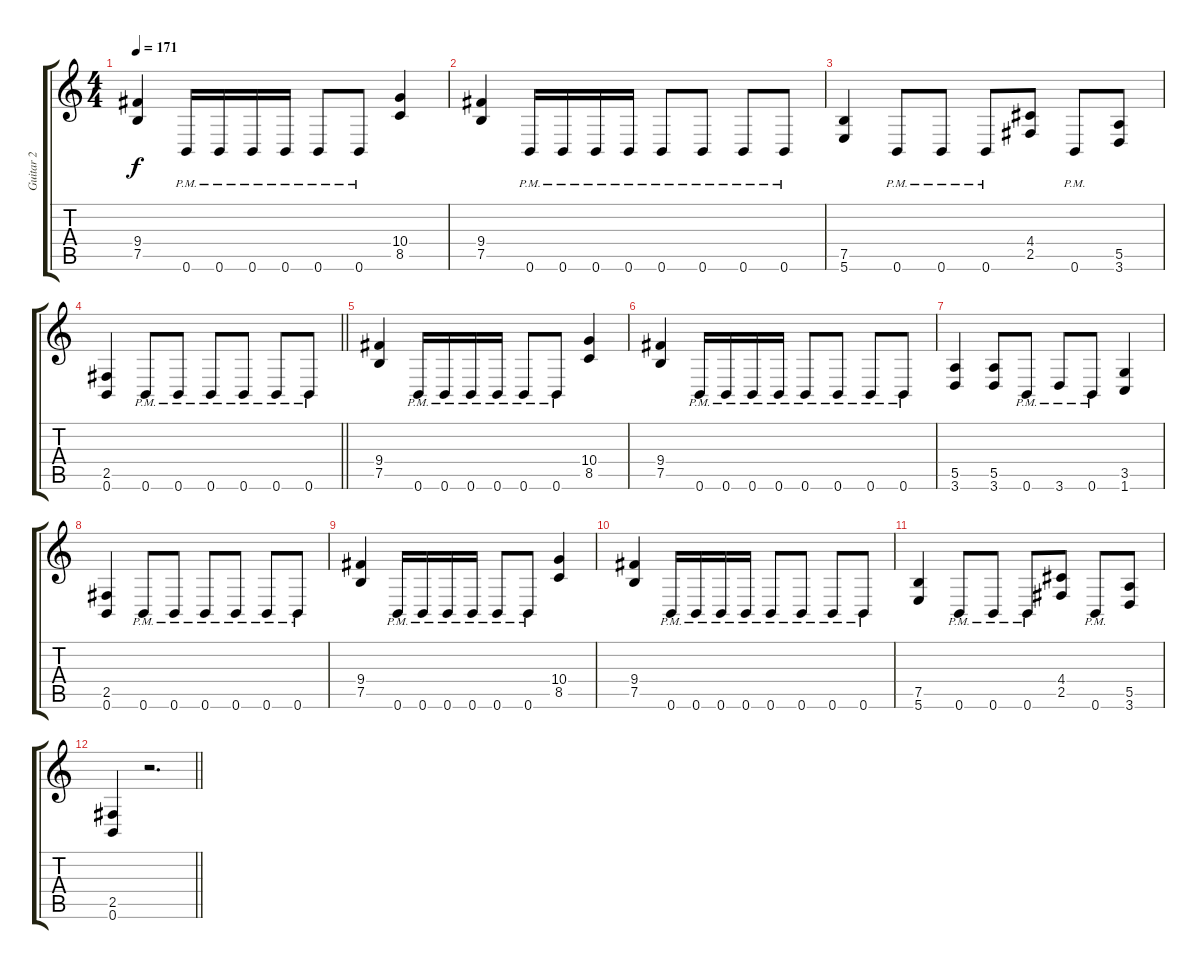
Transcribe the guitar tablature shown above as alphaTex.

\track ("Guitar 2" "Guitar 2") {instrument distortionguitar}
\staff {score tabs}
\tuning (B3 Gb3 D3 A2 E2 B1) {hide}
\ts (4 4)
\tempo 171
\clef g2
\ks c
(9.4 7.5).4{dy f} 0.6{pm}.16 0.6{pm}.16 0.6{pm}.16 0.6{pm}.16 0.6{pm}.8 0.6{pm}.8 (10.4 8.5).4 |
(9.4 7.5).4 0.6{pm}.16 0.6{pm}.16 0.6{pm}.16 0.6{pm}.16 0.6{pm}.8 0.6{pm}.8 0.6{pm}.8 0.6{pm}.8 |
(7.5 5.6).4 0.6{pm}.8 0.6{pm}.8 0.6{pm}.8 (4.4 2.5).8 0.6{pm}.8 (5.5 3.6).8 |
\barLineRight lightlight
(2.5 0.6).4 0.6{pm}.8 0.6{pm}.8 0.6{pm}.8 0.6{pm}.8 0.6{pm}.8 0.6{pm}.8 |
(9.4 7.5).4 0.6{pm}.16 0.6{pm}.16 0.6{pm}.16 0.6{pm}.16 0.6{pm}.8 0.6{pm}.8 (10.4 8.5).4 |
(9.4 7.5).4 0.6{pm}.16 0.6{pm}.16 0.6{pm}.16 0.6{pm}.16 0.6{pm}.8 0.6{pm}.8 0.6{pm}.8 0.6{pm}.8 |
(5.5 3.6).4 (5.5 3.6).8 0.6{pm}.8 3.6{pm}.8 0.6{pm}.8 (3.5 1.6).4 |
(2.5 0.6).4 0.6{pm}.8 0.6{pm}.8 0.6{pm}.8 0.6{pm}.8 0.6{pm}.8 0.6{pm}.8 |
(9.4 7.5).4 0.6{pm}.16 0.6{pm}.16 0.6{pm}.16 0.6{pm}.16 0.6{pm}.8 0.6{pm}.8 (10.4 8.5).4 |
(9.4 7.5).4 0.6{pm}.16 0.6{pm}.16 0.6{pm}.16 0.6{pm}.16 0.6{pm}.8 0.6{pm}.8 0.6{pm}.8 0.6{pm}.8 |
(7.5 5.6).4 0.6{pm}.8 0.6{pm}.8 0.6{pm}.8 (4.4 2.5).8 0.6{pm}.8 (5.5 3.6).8 |
\barLineRight lightlight
(2.5 0.6).4 r.2{d}
